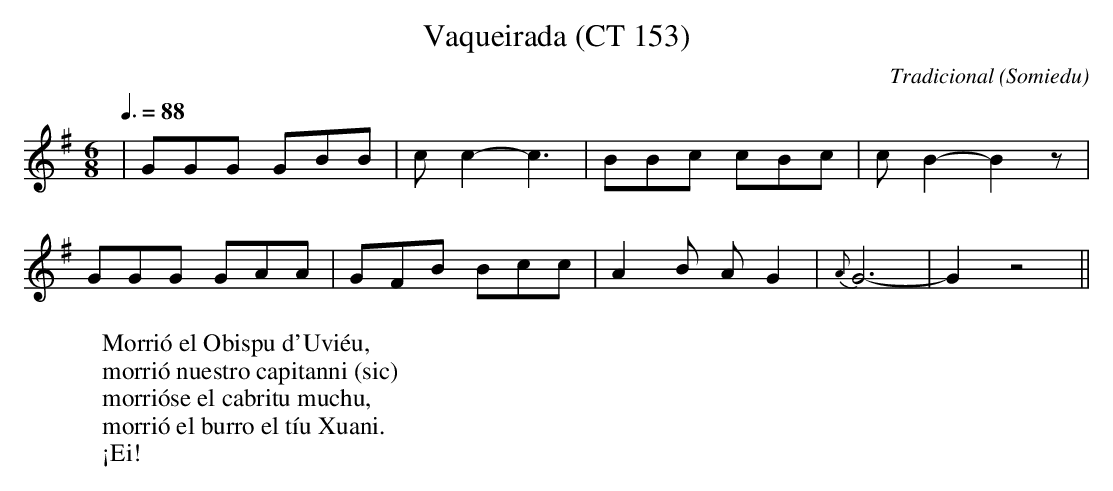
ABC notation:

X:1
T:Vaqueirada (CT 153)
C:Tradicional
O:Somiedu
M:6/8
L:1/8
Q:3/8=88
W:Morrió el Obispu d'Uviéu,
W:morrió nuestro capitanni (sic)
W:morrióse el cabritu muchu,
W:morrió el burro el tíu Xuani.
W:¡Ei!
K:G
|GGG GBB|c c2-c3|BBc cBc|c B2-B2 z|
GGG GAA|GFB Bcc|A2 B A G2|{A}G6-|G2 z4||
